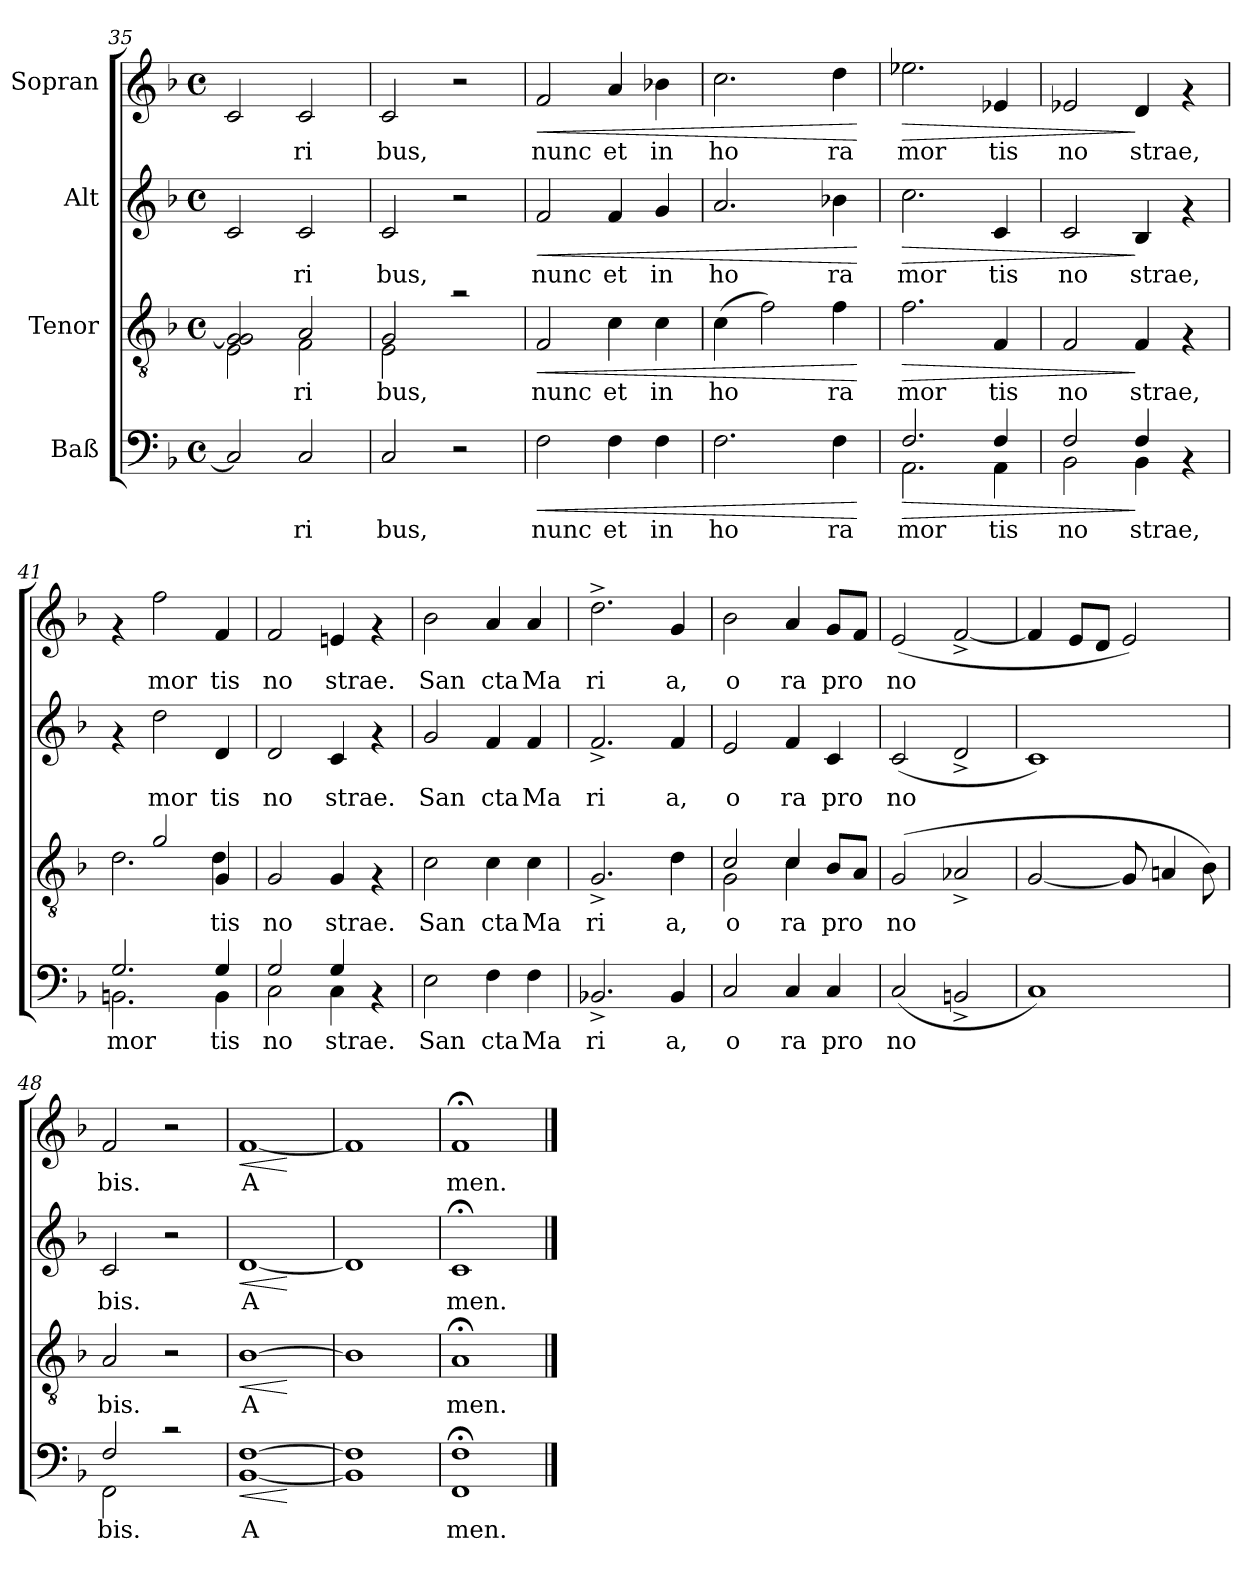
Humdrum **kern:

**kern	**text	**dynam	**kern	**text	**dynam	**kern	**text	**dynam	**kern	**text	**dynam
*part4	*part4	*part4	*part3	*part3	*part3	*part2	*part2	*part2	*part1	*part1	*part1
*staff4	*staff4	*staff4	*staff3	*staff3	*staff3	*staff2	*staff2	*staff2	*staff1	*staff1	*staff1
*I"Baß	*	*	*I"Tenor	*	*	*I"Alt	*	*	*I"Sopran	*	*
!!LO:PB:g=z
*clefF4	*	*	*clefGv2	*	*	*clefG2	*	*	*clefG2	*	*
*k[b-]	*	*	*k[b-]	*	*	*k[b-]	*	*	*k[b-]	*	*
*F:	*	*	*F:	*	*	*F:	*	*	*F:	*	*
*M4/4	*	*	*M4/4	*	*	*M4/4	*	*	*M4/4	*	*
*met(c)	*	*	*met(c)	*	*	*met(c)	*	*	*met(c)	*	*
=35	=35	=35	=35	=35	=35	=35	=35	=35	=35	=35	=35
*	*	*	*^	*	*	*	*	*	*	*	*
2C/]	.	.	2G/] 2G/	2E\	.	.	2c/	.	.	2c/	.	.
!	!LO:LY:b	!	!	!	!LO:LY:b	!	!	!LO:LY:b	!	!	!LO:LY:b	!
2C/	ri	.	2A/	2F\	ri	.	2c/	ri	.	2c/	ri	.
=36!	=36!	=36!	=36!	=36!	=36!	=36!	=36!	=36!	=36!	=36!	=36!	=36!
!	!LO:LY:b	!	!	!	!LO:LY:b	!	!	!LO:LY:b	!	!	!LO:LY:b	!
2C/	bus,	.	2G/	2E\	bus,	.	2c/	bus,	.	2c/	bus,	.
2r	.	.	2ra	2ryy	.	.	2r	.	.	2r	.	.
=37!	=37!	=37!	=37!	=37!	=37!	=37!	=37!	=37!	=37!	=37!	=37!	=37!
!	!LO:LY:b	!LO:HP:b	!	!	!LO:LY:b	!LO:HP:b	!	!LO:LY:b	!LO:HP:b	!	!LO:LY:b	!LO:HP:b
*	*	*	*v	*v	*	*	*	*	*	*	*	*
2F\	nunc	<	2F/	nunc	<	2f/	nunc	<	2f/	nunc	<
!	!LO:LY:b	!	!	!LO:LY:b	!	!	!LO:LY:b	!	!	!LO:LY:b	!
4F\	et	.	4c\	et	.	4f/	et	.	4a/	et	.
!	!LO:LY:b	!	!	!LO:LY:b	!	!	!LO:LY:b	!	!	!LO:LY:b	!
4F\	in	.	4c\	in	.	4g/	in	.	4b-X\	in	.
=38!	=38!	=38!	=38!	=38!	=38!	=38!	=38!	=38!	=38!	=38!	=38!
!	!LO:LY:b	!	!	!LO:LY:b	!	!	!LO:LY:b	!	!	!LO:LY:b	!
2.F\	ho	.	(>4c\	ho	.	2.a/	ho	.	2.cc\	ho	.
.	.	.	2f\)	.	.	.	.	.	.	.	.
!	!LO:LY:b	!	!	!LO:LY:b	!	!	!LO:LY:b	!	!	!LO:LY:b	!
4F\	ra	.	4f\	ra	.	4b-X\	ra	.	4dd\	ra	.
.	.	[	.	.	[	.	.	[	.	.	[
=39!	=39!	=39!	=39!	=39!	=39!	=39!	=39!	=39!	=39!	=39!	=39!
!	!LO:LY:b	!LO:HP:b	!	!LO:LY:b	!LO:HP:b	!	!LO:LY:b	!LO:HP:b	!	!LO:LY:b	!LO:HP:b
*^	*	*	*	*	*	*	*	*	*	*	*
2.F/	2.AA\	mor	>	2.f\	mor	>	2.cc\	mor	>	2.ee-X\	mor	>
!	!	!LO:LY:b	!	!	!LO:LY:b	!	!	!LO:LY:b	!	!	!LO:LY:b	!
4F/	4AA\	tis	.	4F/	tis	.	4c/	tis	.	4e-X/	tis	.
=40!	=40!	=40!	=40!	=40!	=40!	=40!	=40!	=40!	=40!	=40!	=40!	=40!
!	!	!LO:LY:b	!	!	!LO:LY:b	!	!	!LO:LY:b	!	!	!LO:LY:b	!
2F/	2BB-\	no	.	2F/	no	.	2c/	no	.	2e-X/	no	.
!	!	!LO:LY:b	!	!	!LO:LY:b	!	!	!LO:LY:b	!	!	!LO:LY:b	!
4F/	4BB-\	strae,	]	4F/	strae,	]	4B-/	strae,	]	4d/	strae,	]
4rAA	4ryy	.	.	4rF	.	.	4rf	.	.	4rf	.	.
=41!	=41!	=41!	=41!	=41!	=41!	=41!	=41!	=41!	=41!	=41!	=41!	=41!
!	!	!LO:LY:b	!	!	!	!	!	!	!	!	!	!
*	*	*	*	*^	*	*	*	*	*	*	*	*
2.G/	2.BBn\	mor	.	2.d\	4ryy	.	.	4rf	.	.	4rf	.	.
!	!	!	!	!	!	!	!	!	!LO:LY:b	!	!	!LO:LY:b	!
.	.	.	.	.	2g/	.	.	2dd\	mor	.	2ff\	mor	.
!	!	!LO:LY:b	!	!	!	!LO:LY:b	!	!	!LO:LY:b	!	!	!LO:LY:b	!
4G/	4BB\	tis	.	4G/	4d\	tis	.	4d/	tis	.	4f/	tis	.
=42!	=42!	=42!	=42!	=42!	=42!	=42!	=42!	=42!	=42!	=42!	=42!	=42!	=42!
!	!	!LO:LY:b	!	!	!	!LO:LY:b	!	!	!LO:LY:b	!	!	!LO:LY:b	!
*	*	*	*	*v	*v	*	*	*	*	*	*	*	*
2G/	2C\	no	.	2G/	no	.	2d/	no	.	2f/	no	.
!	!	!LO:LY:b	!	!	!LO:LY:b	!	!	!LO:LY:b	!	!	!LO:LY:b	!
4G/	4C\	strae.	.	4G/	strae.	.	4c/	strae.	.	4en/	strae.	.
4rAA	4ryy	.	.	4rF	.	.	4rf	.	.	4rf	.	.
!!LO:LB:g=z
=43!	=43!	=43!	=43!	=43!	=43!	=43!	=43!	=43!	=43!	=43!	=43!	=43!
!	!	!LO:LY:b	!	!	!LO:LY:b	!	!	!LO:LY:b	!	!	!LO:LY:b	!
*v	*v	*	*	*	*	*	*	*	*	*	*	*
2E\	San	.	2c\	San	.	2g/	San	.	2b-\	San	.
!	!LO:LY:b	!	!	!LO:LY:b	!	!	!LO:LY:b	!	!	!LO:LY:b	!
4F\	cta	.	4c\	cta	.	4f/	cta	.	4a/	cta	.
!	!LO:LY:b	!	!	!LO:LY:b	!	!	!LO:LY:b	!	!	!LO:LY:b	!
4F\	Ma	.	4c\	Ma	.	4f/	Ma	.	4a/	Ma	.
=44!	=44!	=44!	=44!	=44!	=44!	=44!	=44!	=44!	=44!	=44!	=44!
!	!LO:LY:b	!	!	!LO:LY:b	!	!	!LO:LY:b	!	!	!LO:LY:b	!
2.BB-X^</	ri	.	2.G^</	ri	.	2.f^</	ri	.	2.dd^>\	ri	.
!	!LO:LY:b	!	!	!LO:LY:b	!	!	!LO:LY:b	!	!	!LO:LY:b	!
4BB-/	a,	.	4d\	a,	.	4f/	a,	.	4g/	a,	.
=45!	=45!	=45!	=45!	=45!	=45!	=45!	=45!	=45!	=45!	=45!	=45!
!	!LO:LY:b	!	!	!LO:LY:b	!	!	!LO:LY:b	!	!	!LO:LY:b	!
*	*	*	*^	*	*	*	*	*	*	*	*
2C/	o	.	2c/	2G\	o	.	2e/	o	.	2b-\	o	.
!	!LO:LY:b	!	!	!	!LO:LY:b	!	!	!LO:LY:b	!	!	!LO:LY:b	!
4C/	ra	.	4c/	4c\	ra	.	4f/	ra	.	4a/	ra	.
!	!LO:LY:b	!	!	!	!LO:LY:b	!	!	!LO:LY:b	!	!	!LO:LY:b	!
4C/	pro	.	8B-/L	4ryy	pro	.	4c/	pro	.	8g/L	pro	.
.	.	.	8A/J	.	.	.	.	.	.	8f/J	.	.
*	*	*	*v	*v	*	*	*	*	*	*	*	*
=46!	=46!	=46!	=46!	=46!	=46!	=46!	=46!	=46!	=46!	=46!	=46!
!	!LO:LY:b	!	!	!LO:LY:b	!	!	!LO:LY:b	!	!	!LO:LY:b	!
(<2C/	no	.	(>2G/	no	.	(<2c/	no	.	(<2e/	no	.
2BBn^</	.	.	2A-X^</	.	.	2d^</	.	.	[<2f^</	.	.
=47!	=47!	=47!	=47!	=47!	=47!	=47!	=47!	=47!	=47!	=47!	=47!
1C)	.	.	[<2G/	.	.	1c)	.	.	4f/]	.	.
.	.	.	.	.	.	.	.	.	8e/L	.	.
.	.	.	.	.	.	.	.	.	8d/J	.	.
.	.	.	8G/]	.	.	.	.	.	2e/)	.	.
.	.	.	4An/	.	.	.	.	.	.	.	.
.	.	.	8B-\)	.	.	.	.	.	.	.	.
=48!	=48!	=48!	=48!	=48!	=48!	=48!	=48!	=48!	=48!	=48!	=48!
*^	*	*	*	*	*	*	*	*	*	*	*
!	!	!LO:LY:b	!	!	!LO:LY:b	!	!	!LO:LY:b	!	!	!LO:LY:b	!
2F/	2FF\	bis.	.	2A/	bis.	.	2c/	bis.	.	2f/	bis.	.
2rc	2ryy	.	.	2r	.	.	2r	.	.	2r	.	.
=49!	=49!	=49!	=49!	=49!	=49!	=49!	=49!	=49!	=49!	=49!	=49!	=49!
!	!	!LO:LY:b	!LO:HP:b	!	!LO:LY:b	!LO:HP:b	!	!LO:LY:b	!LO:HP:b	!	!LO:LY:b	!LO:HP:b
*v	*v	*	*	*	*	*	*	*	*	*	*	*
[<1BB- [>1F	A	<	[>1B-	A	<	[<1d	A	<	[<1f	A	<
.	.	[	.	.	[	.	.	[	.	.	[
=50!	=50!	=50!	=50!	=50!	=50!	=50!	=50!	=50!	=50!	=50!	=50!
1BB-] 1F]	.	.	1B-]	.	.	1d]	.	.	1f]	.	.
=51!	=51!	=51!	=51!	=51!	=51!	=51!	=51!	=51!	=51!	=51!	=51!
!	!LO:LY:b	!	!	!LO:LY:b	!	!	!LO:LY:b	!	!	!LO:LY:b	!
1FF; 1F;	men.	.	1A;<	men.	.	1c;<	men.	.	1f;<	men.	.
==	==	==	==	==	==	==	==	==	==	==	==
*-	*-	*-	*-	*-	*-	*-	*-	*-	*-	*-	*-
